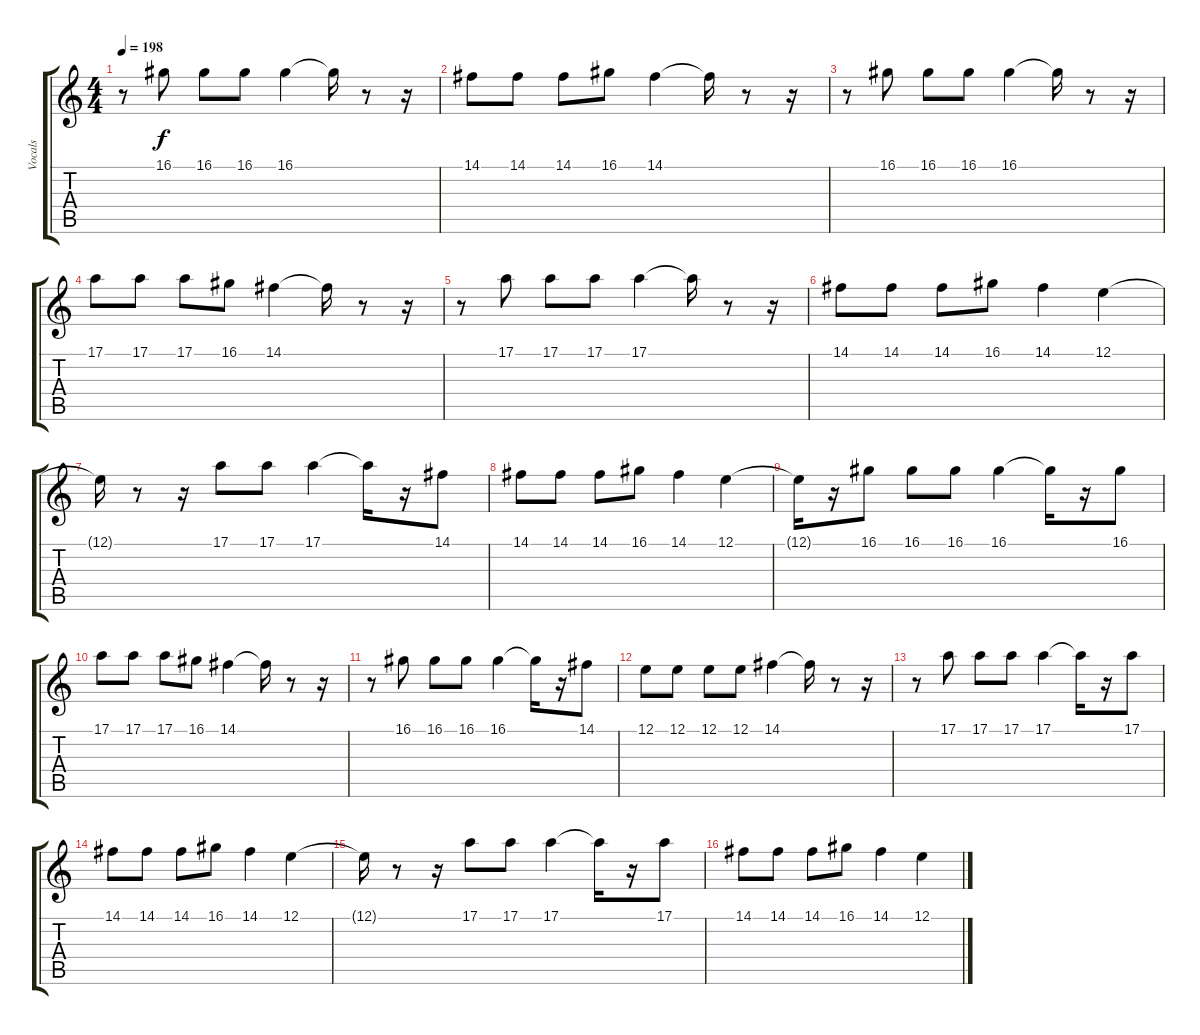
\track ("Vocals" "Vocals") {instrument voiceoohs}
\staff {score tabs}
\tuning (E4 B3 G3 D3 A2 E2) {hide}
\ts (4 4)
\tempo 198
\clef g2
\ks c
r.8{dy f} 16.1.8 16.1.8 16.1.8 16.1.4 16.1{t}.16 r.8 r.16 |
14.1.8 14.1.8 14.1.8 16.1.8 14.1.4 14.1{t}.16 r.8 r.16 |
r.8 16.1.8 16.1.8 16.1.8 16.1.4 16.1{t}.16 r.8 r.16 |
17.1.8 17.1.8 17.1.8 16.1.8 14.1.4 14.1{t}.16 r.8 r.16 |
r.8 17.1.8 17.1.8 17.1.8 17.1.4 17.1{t}.16 r.8 r.16 |
14.1.8 14.1.8 14.1.8 16.1.8 14.1.4 12.1.4 |
12.1{t}.16 r.8 r.16 17.1.8 17.1.8 17.1.4 17.1{t}.16 r.16 14.1.8 |
14.1.8 14.1.8 14.1.8 16.1.8 14.1.4 12.1.4 |
12.1{t}.16 r.16 16.1.8 16.1.8 16.1.8 16.1.4 16.1{t}.16 r.16 16.1.8 |
17.1.8 17.1.8 17.1.8 16.1.8 14.1.4 14.1{t}.16 r.8 r.16 |
r.8 16.1.8 16.1.8 16.1.8 16.1.4 16.1{t}.16 r.16 14.1.8 |
12.1.8 12.1.8 12.1.8 12.1.8 14.1.4 14.1{t}.16 r.8 r.16 |
r.8 17.1.8 17.1.8 17.1.8 17.1.4 17.1{t}.16 r.16 17.1.8 |
14.1.8 14.1.8 14.1.8 16.1.8 14.1.4 12.1.4 |
12.1{t}.16 r.8 r.16 17.1.8 17.1.8 17.1.4 17.1{t}.16 r.16 17.1.8 |
14.1.8 14.1.8 14.1.8 16.1.8 14.1.4 12.1.4
